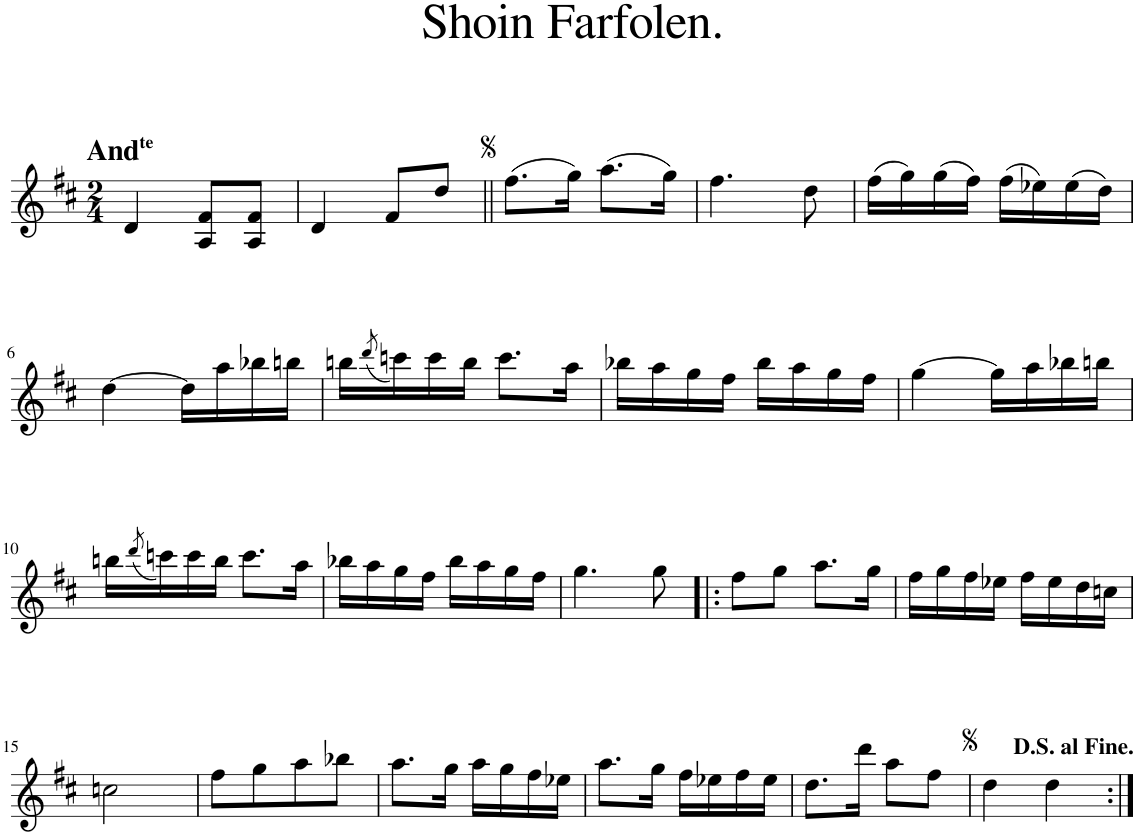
**kern
*part1
*staff1
*I"Piano
*I'Pno.
*clefG2
*k[f#c#]
*M2/4
=1
!LO:TX:a:B:t=And
!LO:TX:a:t=te
4d/
8A/ 8f#/L
8A/ 8f#/J
=2
4d/
8f#/L
8dd/J
=3||
(8.ff#\L
16gg\Jk)
(8.aa\L
16gg\Jk)
=4
4.ff#\
8dd\
=5
(16ff#\LL
16gg\)
(16gg\
16ff#\JJ)
(16ff#\LL
16ee-X\)
(16ee-\
16dd\JJ)
!!LO:LB:g=z
=6
[4dd\
16dd\LL]
16aa\
16bb-X\
16bbn\JJ
=7
16bbn\LL
(8qddd/
16cccn\)
16ccc\
16bb\JJ
8.ccc\L
16aa\Jk
=8
16bb-X\LL
16aa\
16gg\
16ff#\JJ
16bb-\LL
16aa\
16gg\
16ff#\JJ
=9
[4gg\
16gg\LL]
16aa\
16bb-X\
16bbn\JJ
!!LO:LB:g=z
=10
16bbn\LL
(8qddd/
16cccn\)
16ccc\
16bb\JJ
8.ccc\L
16aa\Jk
=11
16bb-X\LL
16aa\
16gg\
16ff#\JJ
16bb-\LL
16aa\
16gg\
16ff#\JJ
=12
4.gg\
8gg\
=13!|:
8ff#\L
8gg\J
8.aa\L
16gg\Jk
=14
16ff#\LL
16gg\
16ff#\
16ee-X\JJ
16ff#\LL
16ee-\
16dd\
16ccn\JJ
!!LO:LB:g=z
=15
2ccn\
=16
8ff#\L
8gg\
8aa\
8bb-X\J
=17
8.aa\L
16gg\Jk
16aa\LL
16gg\
16ff#\
16ee-X\JJ
=18
8.aa\L
16gg\Jk
16ff#\LL
16ee-X\
16ff#\
16ee-\JJ
=19
8.dd\L
16ddd\Jk
8aa\L
8ff#\J
=20
4dd\
4dd\
=:|!
*-
